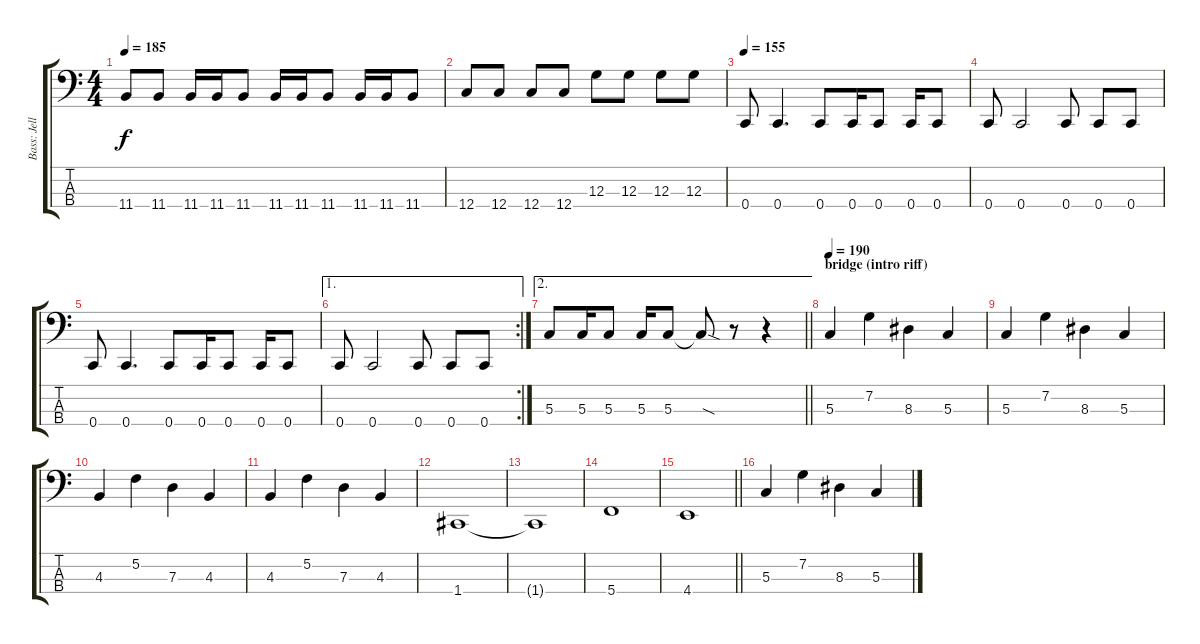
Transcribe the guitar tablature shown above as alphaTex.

\track ("Bass: Jelle" "Bass: Jell") {instrument electricbasspick}
\staff {score tabs}
\tuning (F2 C2 G1 C1) {hide}
\ts (4 4)
\tempo 185
\clef f4
\ks c
11.4.8{dy f} 11.4.8 11.4.16 11.4.16 11.4.8 11.4.16 11.4.16 11.4.8 11.4.16 11.4.16 11.4.8 |
12.4.8 12.4.8 12.4.8 12.4.8 12.3.8 12.3.8 12.3.8 12.3.8 |
\tempo 155
0.4.8 0.4.4{d} 0.4.8 0.4.16 0.4.8 0.4.16 0.4.8 |
0.4.8 0.4.2 0.4.8 0.4.8 0.4.8 |
0.4.8 0.4.4{d} 0.4.8 0.4.16 0.4.8 0.4.16 0.4.8 |
\ae 1
\rc 2
0.4.8 0.4.2 0.4.8 0.4.8 0.4.8 |
\ae 2
\barLineRight lightlight
5.3.8 5.3.16 5.3.8 5.3.16 5.3.8 5.3{sod t}.8 r.8 r.4 |
\section ("" "bridge (intro riff)")
\tempo 190
5.3.4 7.2.4 8.3.4 5.3.4 |
5.3.4 7.2.4 8.3.4 5.3.4 |
4.3.4 5.2.4 7.3.4 4.3.4 |
4.3.4 5.2.4 7.3.4 4.3.4 |
1.4.1 |
1.4{t}.1 |
5.4.1 |
\barLineRight lightlight
4.4.1 |
\section ("" "")
5.3.4 7.2.4 8.3.4 5.3.4
